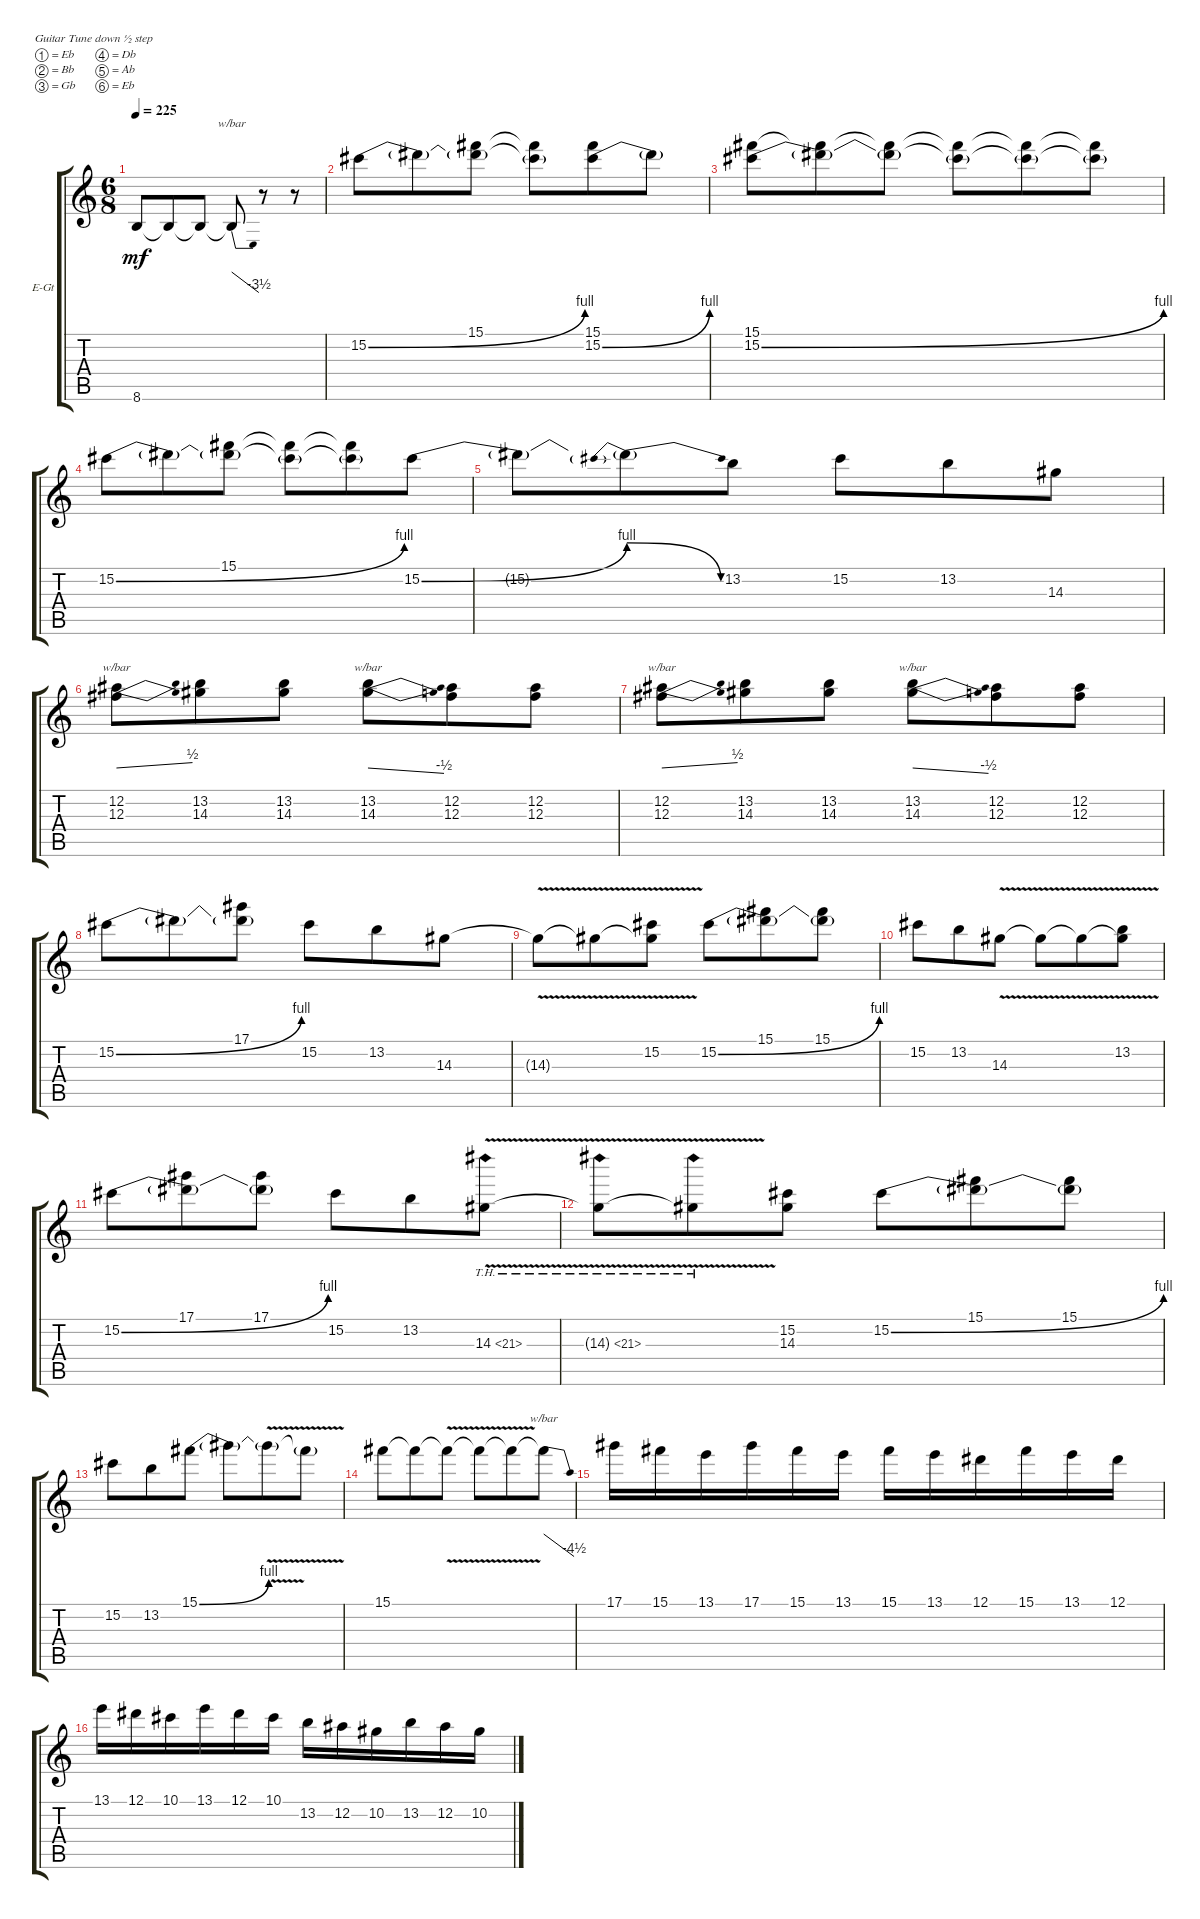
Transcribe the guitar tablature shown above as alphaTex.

\bracketExtendMode groupsimilarinstruments
\firstSystemTrackNameOrientation horizontal
\otherSystemsTrackNameOrientation horizontal
\track ("solo" "E-Gt") {solo instrument distortionguitar}
\staff {score tabs}
\tuning (Eb4 Bb3 Gb3 Db3 Ab2 Eb2)
\ts (6 8)
\tempo 225
\clef g2
\ks c
8.6.8{dy mf} 8.6{t}.8 8.6{t}.8 8.6{t}.8{tbe (dive default 0 0 52.199999999999996 -14)} r.8 r.8 |
15.2{be (bend 0 0 15 4)}.8 15.2{t}.8 (15.1 15.2{t}).8 (15.1{t} 15.2{t}).8 (15.2{be (bend 0 0 15 4)} 15.1).8 15.2{t}.8 |
(15.2{be (bend 0 0 15 4)} 15.1).8 (15.2{t} 15.1{t}).8 (15.2{t} 15.1{t}).8 (15.2{t} 15.1{t}).8 (15.2{t} 15.1{t}).8 (15.2{t} 15.1{t}).8 |
15.2{be (bend 0 0 15 4)}.8 15.2{t}.8 (15.1 15.2{t}).8 (15.1{t} 15.2{t}).8 (15.1{t} 15.2{t}).8 15.2{be (bend 0 0 15 4)}.8 |
15.2{t}.8 15.2{be (prebendrelease 0 4 15 0) t}.8 13.2.8 15.2.8 13.2.8 14.3.8 |
(12.3 12.2).8{tbe (dive default 37.8 0 59.4 2)} (14.3 13.2).8 (14.3 13.2).8 (14.3 13.2).8{tbe (dive default 28.799999999999997 0 58.8 -2)} (12.3 12.2).8 (12.3 12.2).8 |
(12.3 12.2).8{tbe (dive default 37.8 0 59.4 2)} (14.3 13.2).8 (14.3 13.2).8 (14.3 13.2).8{tbe (dive default 28.799999999999997 0 58.8 -2)} (12.3 12.2).8 (12.3 12.2).8 |
15.2{be (bend 0 0 15 4)}.8 15.2{t}.8 (17.1 15.2{t}).8 15.2.8 13.2.8 14.3.8 |
14.3{v t}.8 14.3{v t}.8 (14.3{t} 15.2).8 15.2{be (bend 0 0 15 4)}.8 (15.2{t} 15.1).8 (15.1 15.2{t}).8 |
15.2.8 13.2.8 14.3{v}.8 14.3{v t}.8 14.3{v t}.8 (14.3{t} 13.2).8 |
15.2{be (bend 0 0 15 4)}.8 (15.2{t} 17.1).8 (17.1 15.2{t}).8 15.2.8 13.2.8 14.3{th 7 v}.8 |
14.3{th 7 v t}.8 14.3{th 7 v t}.8 (14.3 15.2).8 15.2{be (bend 0 0 15 4)}.8 (15.2{t} 15.1).8 (15.1 15.2{t}).8 |
15.2.8 13.2.8 15.1{be (bend 0 0 36.6 4)}.8 15.1{t}.8 15.1{v t}.8 15.1{v t}.8 |
15.1.8 15.1{t}.8 15.1{v t}.8 15.1{v t}.8 15.1{t}.8 15.1{t}.8{tbe (dive default 0 0 55.199999999999996 -18)} |
17.1.16 15.1.16 13.1.16 17.1.16 15.1.16 13.1.16 15.1.16 13.1.16 12.1.16 15.1.16 13.1.16 12.1.16 |
13.1.16 12.1.16 10.1.16 13.1.16 12.1.16 10.1.16 13.2.16 12.2.16 10.2.16 13.2.16 12.2.16 10.2.16
